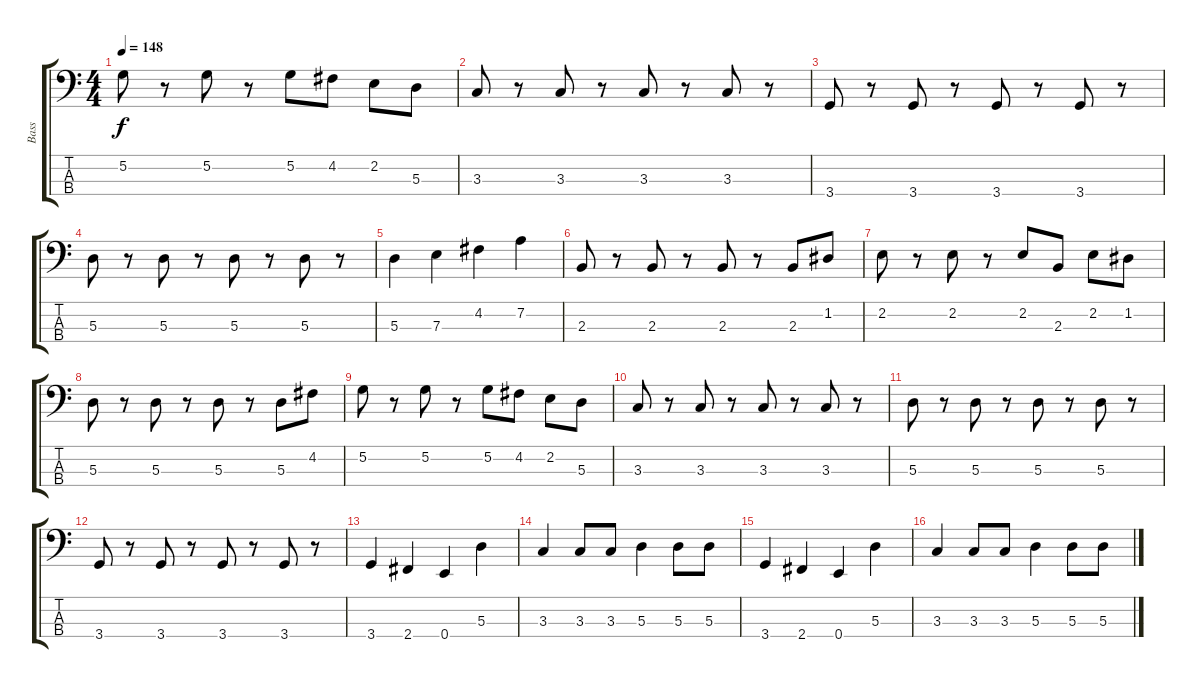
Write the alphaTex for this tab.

\track ("Bass" "Bass") {instrument electricbassfinger}
\staff {score tabs}
\tuning (G2 D2 A1 E1) {hide}
\ts (4 4)
\tempo 148
\clef f4
\ks c
5.2.8{dy f} r.8 5.2.8 r.8 5.2.8 4.2.8 2.2.8 5.3.8 |
3.3.8 r.8 3.3.8 r.8 3.3.8 r.8 3.3.8 r.8 |
3.4.8 r.8 3.4.8 r.8 3.4.8 r.8 3.4.8 r.8 |
5.3.8 r.8 5.3.8 r.8 5.3.8 r.8 5.3.8 r.8 |
5.3.4 7.3.4 4.2.4 7.2.4 |
2.3.8 r.8 2.3.8 r.8 2.3.8 r.8 2.3.8 1.2.8 |
2.2.8 r.8 2.2.8 r.8 2.2.8 2.3.8 2.2.8 1.2.8 |
5.3.8 r.8 5.3.8 r.8 5.3.8 r.8 5.3.8 4.2.8 |
5.2.8 r.8 5.2.8 r.8 5.2.8 4.2.8 2.2.8 5.3.8 |
3.3.8 r.8 3.3.8 r.8 3.3.8 r.8 3.3.8 r.8 |
5.3.8 r.8 5.3.8 r.8 5.3.8 r.8 5.3.8 r.8 |
3.4.8 r.8 3.4.8 r.8 3.4.8 r.8 3.4.8 r.8 |
3.4.4 2.4.4 0.4.4 5.3.4 |
3.3.4 3.3.8 3.3.8 5.3.4 5.3.8 5.3.8 |
3.4.4 2.4.4 0.4.4 5.3.4 |
3.3.4 3.3.8 3.3.8 5.3.4 5.3.8 5.3.8
